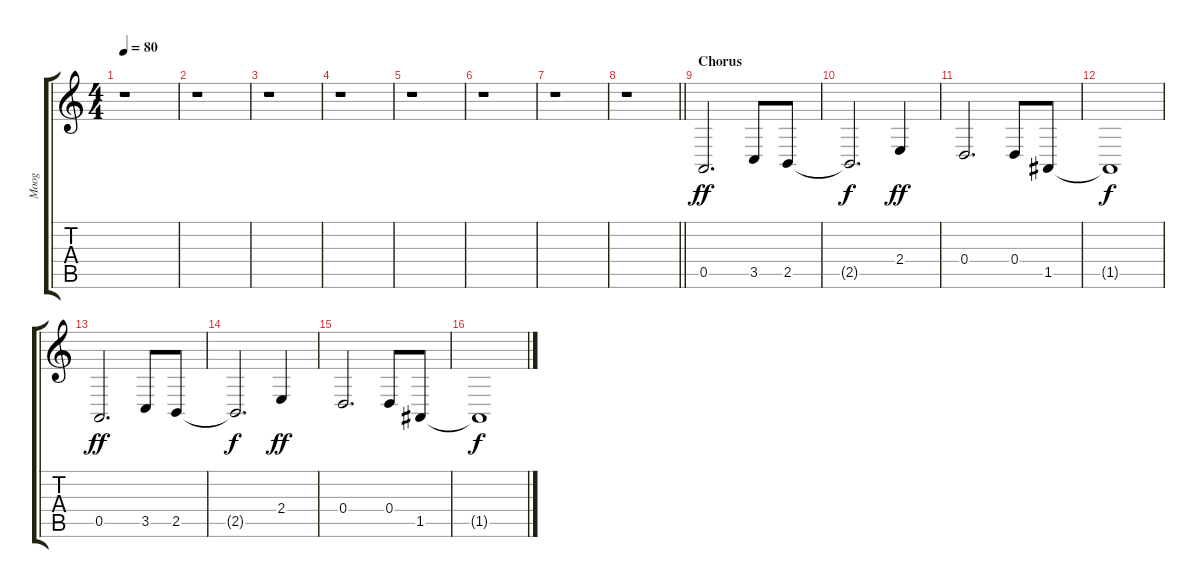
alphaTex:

\track ("Moog" "Moog") {instrument lead2sawtooth}
\staff {score tabs}
\tuning (E4 B3 G3 D3 A2 E2) {hide}
\ts (4 4)
\tempo 80
\clef g2
\ks c
r.1{dy f} |
r.1 |
r.1 |
r.1 |
r.1 |
r.1 |
r.1 |
\barLineRight lightlight
r.1 |
\section ("" "Chorus")
0.5.2{d dy ff} 3.5.8 2.5.8 |
2.5{t}.2{d dy f} 2.4.4{dy ff} |
0.4.2{d} 0.4.8 1.5.8 |
1.5{t}.1{dy f} |
0.5.2{d dy ff} 3.5.8 2.5.8 |
2.5{t}.2{d dy f} 2.4.4{dy ff} |
0.4.2{d} 0.4.8 1.5.8 |
1.5{t}.1{dy f}
